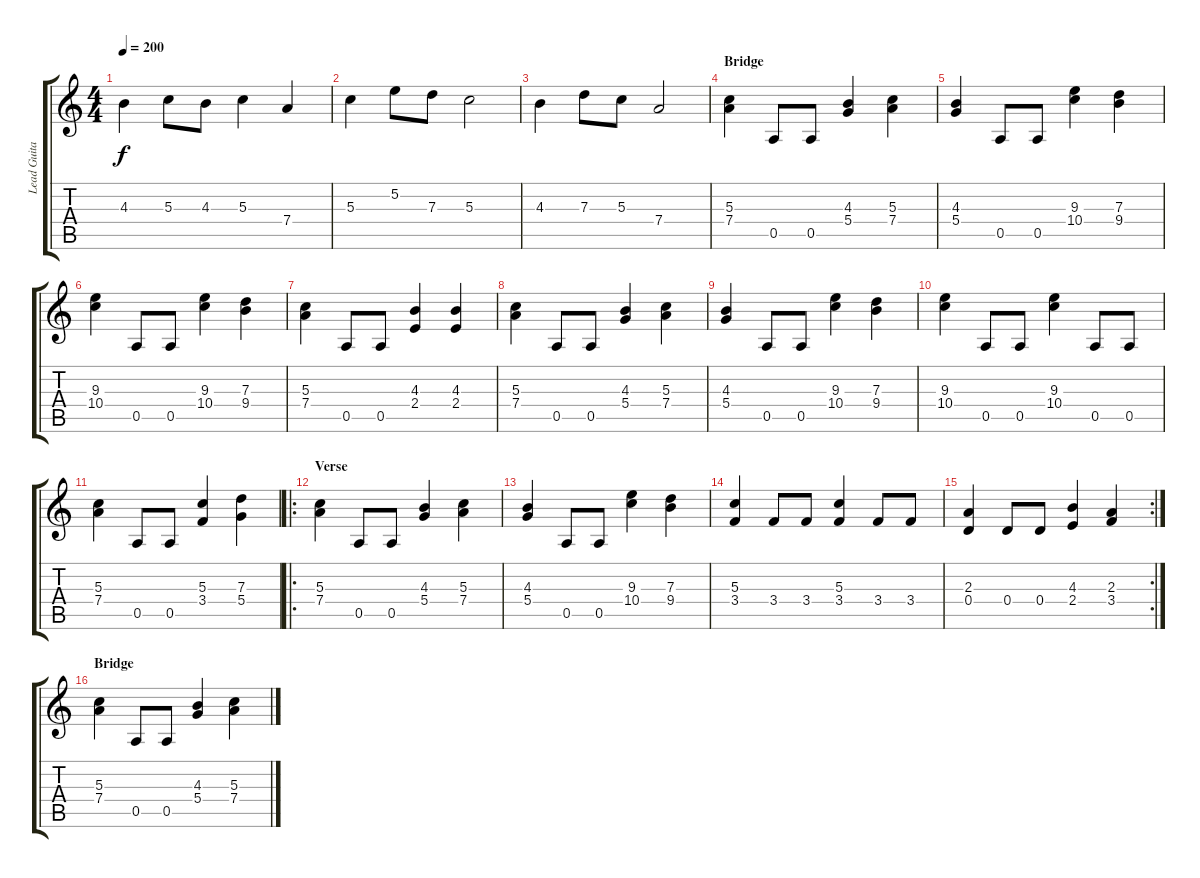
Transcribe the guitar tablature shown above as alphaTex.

\track ("Lead Guitar" "Lead Guita") {instrument distortionguitar}
\staff {score tabs}
\tuning (E4 B3 G3 D3 A2 E2) {hide}
\ts (4 4)
\tempo 200
\clef g2
\ks c
4.3.4{dy f} 5.3.8 4.3.8 5.3.4 7.4.4 |
5.3.4 5.2.8 7.3.8 5.3.2 |
4.3.4 7.3.8 5.3.8 7.4.2 |
\section ("" "Bridge")
(5.3 7.4).4 0.5.8 0.5.8 (4.3 5.4).4 (5.3 7.4).4 |
(4.3 5.4).4 0.5.8 0.5.8 (9.3 10.4).4 (7.3 9.4).4 |
(9.3 10.4).4 0.5.8 0.5.8 (9.3 10.4).4 (7.3 9.4).4 |
(5.3 7.4).4 0.5.8 0.5.8 (4.3 2.4).4 (4.3 2.4).4 |
(5.3 7.4).4 0.5.8 0.5.8 (4.3 5.4).4 (5.3 7.4).4 |
(4.3 5.4).4 0.5.8 0.5.8 (9.3 10.4).4 (7.3 9.4).4 |
(9.3 10.4).4 0.5.8 0.5.8 (9.3 10.4).4 0.5.8 0.5.8 |
(5.3 7.4).4 0.5.8 0.5.8 (5.3 3.4).4 (7.3 5.4).4 |
\ro
\section ("" "Verse")
(5.3 7.4).4 0.5.8 0.5.8 (4.3 5.4).4 (5.3 7.4).4 |
(4.3 5.4).4 0.5.8 0.5.8 (9.3 10.4).4 (7.3 9.4).4 |
(5.3 3.4).4 3.4.8 3.4.8 (5.3 3.4).4 3.4.8 3.4.8 |
\rc 2
(2.3 0.4).4 0.4.8 0.4.8 (4.3 2.4).4 (2.3 3.4).4 |
\section ("" "Bridge")
(5.3 7.4).4 0.5.8 0.5.8 (4.3 5.4).4 (5.3 7.4).4
